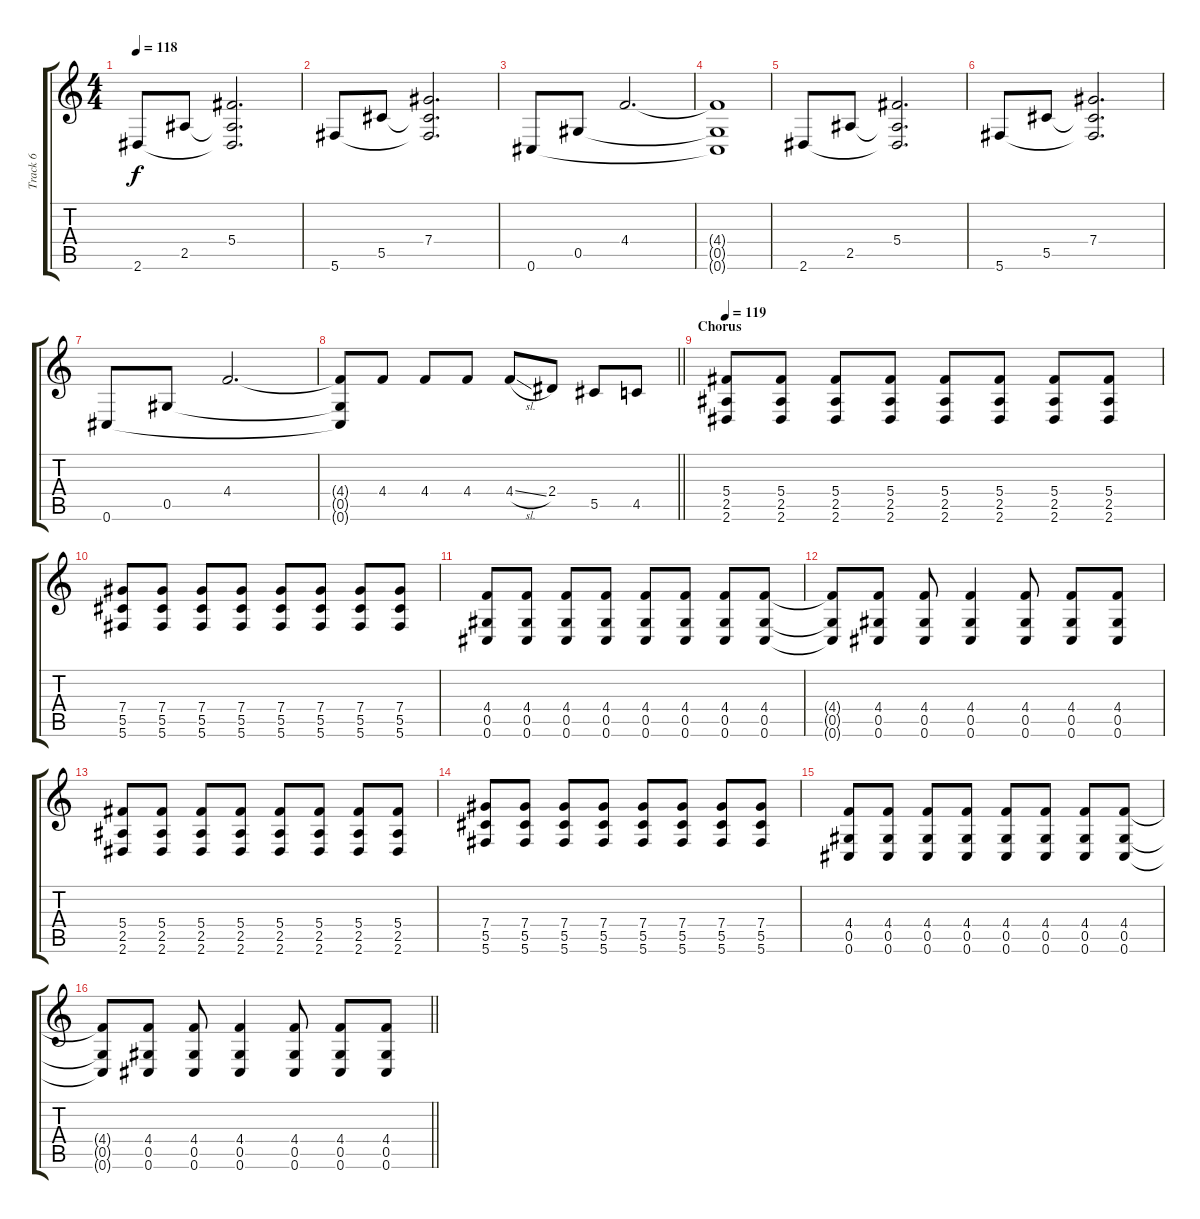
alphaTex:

\track ("Track 6" "Track 6") {instrument acousticguitarsteel}
\staff {score tabs}
\tuning (Eb4 Bb3 Gb3 Db3 Ab2 Db2) {hide}
\ts (4 4)
\section ("" "")
\tempo 118
\clef g2
\ks c
2.6.8{dy f} 2.5.8 (5.4 2.5{t} 2.6{t}).2{d} |
5.6.8 5.5.8 (7.4 5.5{t} 5.6{t}).2{d} |
0.6.8 0.5.8 4.4.2{d} |
(4.4{t} 0.5{t} 0.6{t}).1 |
2.6.8 2.5.8 (5.4 2.5{t} 2.6{t}).2{d} |
5.6.8 5.5.8 (7.4 5.5{t} 5.6{t}).2{d} |
0.6.8 0.5.8 4.4.2{d} |
\barLineRight lightlight
(4.4{t} 0.5{t} 0.6{t}).8 4.4.8 4.4.8 4.4.8 4.4{sl}.8 2.4.8 5.5.8 4.5.8 |
\section ("" "Chorus")
\tempo 119
(5.4 2.5 2.6).8 (5.4 2.5 2.6).8 (5.4 2.5 2.6).8 (5.4 2.5 2.6).8 (5.4 2.5 2.6).8 (5.4 2.5 2.6).8 (5.4 2.5 2.6).8 (5.4 2.5 2.6).8 |
(7.4 5.5 5.6).8 (7.4 5.5 5.6).8 (7.4 5.5 5.6).8 (7.4 5.5 5.6).8 (7.4 5.5 5.6).8 (7.4 5.5 5.6).8 (7.4 5.5 5.6).8 (7.4 5.5 5.6).8 |
(4.4 0.5 0.6).8 (4.4 0.5 0.6).8 (4.4 0.5 0.6).8 (4.4 0.5 0.6).8 (4.4 0.5 0.6).8 (4.4 0.5 0.6).8 (4.4 0.5 0.6).8 (4.4 0.5 0.6).8 |
(4.4{t} 0.5{t} 0.6{t}).8 (4.4 0.5 0.6).8 (4.4 0.5 0.6).8 (4.4 0.5 0.6).4 (4.4 0.5 0.6).8 (4.4 0.5 0.6).8 (4.4 0.5 0.6).8 |
(5.4 2.5 2.6).8 (5.4 2.5 2.6).8 (5.4 2.5 2.6).8 (5.4 2.5 2.6).8 (5.4 2.5 2.6).8 (5.4 2.5 2.6).8 (5.4 2.5 2.6).8 (5.4 2.5 2.6).8 |
(7.4 5.5 5.6).8 (7.4 5.5 5.6).8 (7.4 5.5 5.6).8 (7.4 5.5 5.6).8 (7.4 5.5 5.6).8 (7.4 5.5 5.6).8 (7.4 5.5 5.6).8 (7.4 5.5 5.6).8 |
(4.4 0.5 0.6).8 (4.4 0.5 0.6).8 (4.4 0.5 0.6).8 (4.4 0.5 0.6).8 (4.4 0.5 0.6).8 (4.4 0.5 0.6).8 (4.4 0.5 0.6).8 (4.4 0.5 0.6).8 |
\barLineRight lightlight
(4.4{t} 0.5{t} 0.6{t}).8 (4.4 0.5 0.6).8 (4.4 0.5 0.6).8 (4.4 0.5 0.6).4 (4.4 0.5 0.6).8 (4.4 0.5 0.6).8 (4.4 0.5 0.6).8
